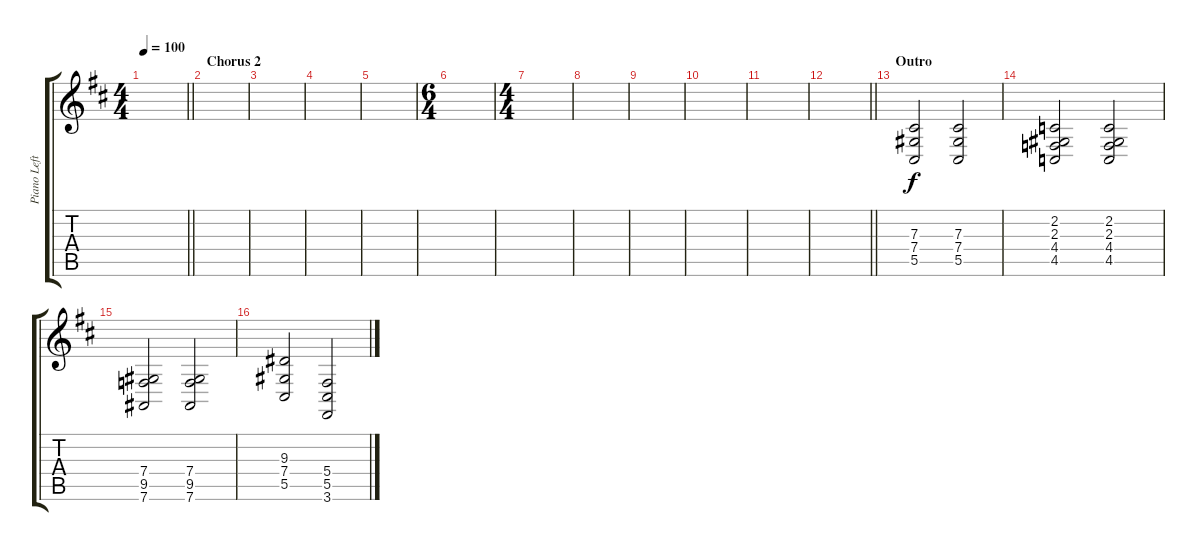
\track ("Piano Left" "Piano Left") {instrument acousticgrandpiano}
\staff {score tabs}
\tuning (Eb4 Bb3 Gb3 Db3 Ab2 Eb2) {hide}
\ts (4 4)
\tempo 100
\clef g2
\barLineRight lightlight
\ks d
|
\section ("" "Chorus 2")
|
|
|
|
\ts (6 4)
|
\ts (4 4)
|
|
|
|
|
\barLineRight lightlight
|
\section ("" "Outro")
(7.3 7.4 5.5).2 (7.3 7.4 5.5).2 |
(2.2 2.3 4.4 4.5).2 (2.2 2.3 4.4 4.5).2 |
(7.4 9.5 7.6).2 (7.4 9.5 7.6).2 |
(9.3 7.4 5.5).2 (5.4 5.5 3.6).2
